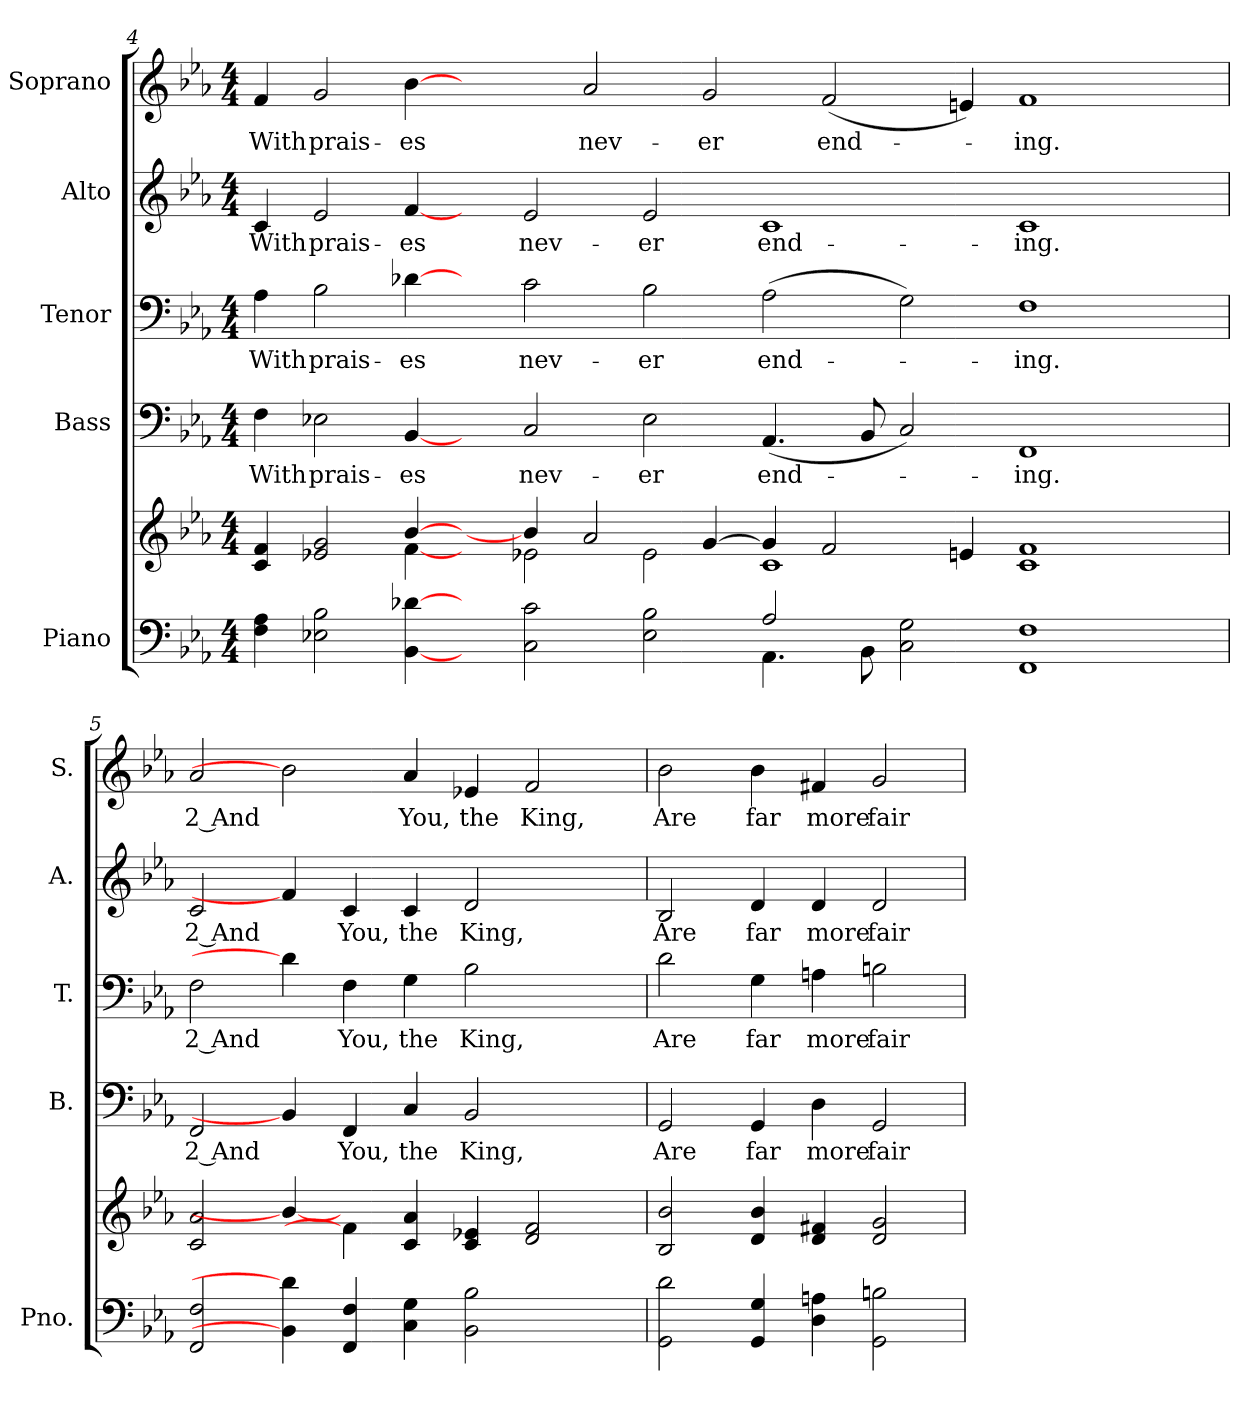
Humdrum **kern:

**kern	**kern	**kern	**text	**kern	**text	**kern	**text	**kern	**text
*part5	*part5	*part4	*part4	*part3	*part3	*part2	*part2	*part1	*part1
*staff6	*staff5	*staff4	*staff4	*staff3	*staff3	*staff2	*staff2	*staff1	*staff1
*I"Piano	*	*I"Bass	*	*I"Tenor	*	*I"Alto	*	*I"Soprano	*
*I'Pno.	*	*I'B.	*	*I'T.	*	*I'A.	*	*I'S.	*
!!LO:PB:g=z
*clefF4	*clefG2	*clefF4	*	*clefF4	*	*clefG2	*	*clefG2	*
*k[b-e-a-]	*k[b-e-a-]	*k[b-e-a-]	*	*k[b-e-a-]	*	*k[b-e-a-]	*	*k[b-e-a-]	*
*E-:	*E-:	*E-:	*	*E-:	*	*E-:	*	*E-:	*
*M4/4	*M4/4	*M4/4	*	*M4/4	*	*M4/4	*	*M4/4	*
=4	=4	=4	=4	=4	=4	=4	=4	=4	=4
*^	*^	*	*	*	*	*	*	*	*
!	!	!	!	!	!LO:LY:b:color=#000000	!	!	!	!	!	!
!	!	!	!	!	!	!	!LO:LY:b:color=#000000	!	!	!	!
!	!	!	!	!	!	!	!	!	!LO:LY:b:color=#000000	!	!
!	!	!	!	!	!	!	!	!	!	!	!LO:LY:b:color=#000000
4Fi\ 4A-i	1ryy	4ci/ 4fi	4ryy	4Fi\	With	4A-i\	With	4ci/	With	4fi/	With
!	!	!	!	!	!LO:LY:b:color=#000000	!	!	!	!	!	!
!	!	!	!	!	!	!	!LO:LY:b:color=#000000	!	!	!	!
!	!	!	!	!	!	!	!	!	!LO:LY:b:color=#000000	!	!
!	!	!	!	!	!	!	!	!	!	!	!LO:LY:b:color=#000000
2E-Xi\ 2B-i	.	2e-Xi/ 2gi	2ryy	2E-Xi\	prais-	2B-i\	prais-	2e-i/	prais-	2gi/	prais-
!	!	!	!	!	!LO:LY:b:color=#000000	!	!	!	!	!	!
!	!	!	!	!	!	!	!LO:LY:b:color=#000000	!	!	!	!
!	!	!	!	!	!	!	!	!	!LO:LY:b:color=#000000	!	!
!	!	!	!	!	!	!	!	!	!	!	!LO:LY:b:color=#000000
[4BB-i\ [4d-Xi	.	[>4b-i/	[4fi\	[4BB-i/	-es	[4d-Xi\	-es	[4fi/	-es	[4b-i\	-es
4ryy	1ryy	4ryy	4ryy	4ryy	.	4ryy	.	4ryy	.	2ryy	.
!	!	!	!	!	!LO:LY:b:color=#000000	!	!	!	!	!	!
!	!	!	!	!	!	!	!LO:LY:b:color=#000000	!	!	!	!
!	!	!	!	!	!	!	!	!	!LO:LY:b:color=#000000	!	!
2Ci\ 2ci	.	4b-i/]	2e-Xi\	2Ci/	nev-	2ci\	nev-	2e-i/	nev-	.	.
!	!	!	!	!	!	!	!	!	!	!	!LO:LY:b:color=#000000
.	.	2a-i/	.	.	.	.	.	.	.	2a-i/	nev-
!	!	!	!	!	!LO:LY:b:color=#000000	!	!	!	!	!	!
!	!	!	!	!	!	!	!LO:LY:b:color=#000000	!	!	!	!
!	!	!	!	!	!	!	!	!	!LO:LY:b:color=#000000	!	!
2E-i\ 2B-i	.	.	2e-i\	2E-i\	-er	2B-i\	-er	2e-i/	-er	.	.
!	!	!	!	!	!	!	!	!	!	!	!LO:LY:b:color=#000000
.	4ryy	[>4gi/	.	.	.	.	.	.	.	2gi/	-er
!	!	!	!	!	!LO:LY:b:color=#000000	!	!	!	!	!	!
!	!	!	!	!	!	!	!LO:LY:b:color=#000000	!	!	!	!
!	!	!	!	!	!	!	!	!	!LO:LY:b:color=#000000	!	!
2A-i/	4.AA-i\	4gi/]	1ci	(4.AA-i/	end-	(2A-i\	end-	1ci	end-	.	.
!	!	!	!	!	!	!	!	!	!	!	!LO:LY:b:color=#000000
.	.	2fi/	.	.	.	.	.	.	.	(2fi/	end-
.	8BB-i\	.	.	8BB-i/	.	.	.	.	.	.	.
2Ci\ 2Gi	2ryy	.	.	2Ci/)	.	2Gi\)	.	.	.	.	.
.	.	(4eni/	.	.	.	.	.	.	.	4eni/)	.
!	!	!	!	!	!LO:LY:b:color=#000000	!	!	!	!	!	!
!	!	!	!	!	!	!	!LO:LY:b:color=#000000	!	!	!	!
!	!	!	!	!	!	!	!	!	!LO:LY:b:color=#000000	!	!
!	!	!	!	!	!	!	!	!	!	!	!LO:LY:b:color=#000000
1FFi 1Fi	4ryy	1ci 1fi	4ryy	1FFi	-ing.	1Fi	-ing.	1ci	-ing.	1fi	-ing.
.	2ryy	.	2ryy	.	.	.	.	.	.	.	.
.	4ryy	.	4ryy	.	.	.	.	.	.	.	.
*v	*v	*	*	*	*	*	*	*	*	*	*
*	*v	*v	*	*	*	*	*	*	*	*
!!LO:PB:g=z
=5	=5	=5	=5	=5	=5	=5	=5	=5	=5
*^	*^	*	*	*	*	*	*	*	*
!	!	!	!	!	!LO:LY:b:color=#000000	!	!	!	!	!	!
*v	*v	*	*	*	*	*	*	*	*	*	*
*	*v	*v	*	*	*	*	*	*	*	*
*^	*^	*	*	*	*	*	*	*	*
!	!	!	!	!	!	!	!LO:LY:b:color=#000000	!	!	!	!
*v	*v	*	*	*	*	*	*	*	*	*	*
*	*v	*v	*	*	*	*	*	*	*	*
*^	*^	*	*	*	*	*	*	*	*
!	!	!	!	!	!	!	!	!	!LO:LY:b:color=#000000	!	!
*v	*v	*	*	*	*	*	*	*	*	*	*
*	*v	*v	*	*	*	*	*	*	*	*
*^	*^	*	*	*	*	*	*	*	*
!	!	!	!	!	!	!	!	!	!	!	!LO:LY:b:color=#000000
*v	*v	*	*	*	*	*	*	*	*	*	*
*	*v	*v	*	*	*	*	*	*	*	*
2FFi/ 2Fi	2ci/ 2a-i	2FFi/	2 And	2Fi\	2 And	2ci/	2 And	2a-i/	2 And
4BB-i\] 4d-i]	4b-i/_	4BB-i/]	.	4d-i\]	.	4fi/]	.	2b-i\]	.
!	!	!	!LO:LY:b:color=#000000	!	!	!	!	!	!
!	!	!	!	!	!LO:LY:b:color=#000000	!	!	!	!
!	!	!	!	!	!	!	!LO:LY:b:color=#000000	!	!
4FFi/ 4Fi	4fi\]	4FFi/	You,	4Fi\	You,	4ci/	You,	.	.
!	!	!	!LO:LY:b:color=#000000	!	!	!	!	!	!
!	!	!	!	!	!LO:LY:b:color=#000000	!	!	!	!
!	!	!	!	!	!	!	!LO:LY:b:color=#000000	!	!
!	!	!	!	!	!	!	!	!	!LO:LY:b:color=#000000
4Ci\ 4Gi	4ci/ 4a-i	4Ci/	the	4Gi\	the	4ci/	the	4a-i/	You,
!	!	!	!LO:LY:b:color=#000000	!	!	!	!	!	!
!	!	!	!	!	!LO:LY:b:color=#000000	!	!	!	!
!	!	!	!	!	!	!	!LO:LY:b:color=#000000	!	!
!	!	!	!	!	!	!	!	!	!LO:LY:b:color=#000000
2BB-i\ 2B-i	4ci/ 4e-Xi	2BB-i/	King,	2B-i\	King,	2di/	King,	4e-Xi/	the
!	!	!	!	!	!	!	!	!	!LO:LY:b:color=#000000
.	2di/ 2fi	.	.	.	.	.	.	2fi/	King,
4ryy	.	4ryy	.	4ryy	.	4ryy	.	.	.
=6	=6	=6	=6	=6	=6	=6	=6	=6	=6
!	!	!	!LO:LY:b:color=#000000	!	!	!	!	!	!
!	!	!	!	!	!LO:LY:b:color=#000000	!	!	!	!
!	!	!	!	!	!	!	!LO:LY:b:color=#000000	!	!
!	!	!	!	!	!	!	!	!	!LO:LY:b:color=#000000
2GGi\ 2di	2B-i/ 2b-i	2GGi/	Are	2di\	Are	2B-i/	Are	2b-i\	Are
!	!	!	!LO:LY:b:color=#000000	!	!	!	!	!	!
!	!	!	!	!	!LO:LY:b:color=#000000	!	!	!	!
!	!	!	!	!	!	!	!LO:LY:b:color=#000000	!	!
!	!	!	!	!	!	!	!	!	!LO:LY:b:color=#000000
4GGi/ 4Gi	4di/ 4b-i	4GGi/	far	4Gi\	far	4di/	far	4b-i\	far
!	!	!	!LO:LY:b:color=#000000	!	!	!	!	!	!
!	!	!	!	!	!LO:LY:b:color=#000000	!	!	!	!
!	!	!	!	!	!	!	!LO:LY:b:color=#000000	!	!
!	!	!	!	!	!	!	!	!	!LO:LY:b:color=#000000
4Di\ 4Ani	4di/ 4f#Xi	4Di\	more	4Ani\	more	4di/	more	4f#Xi/	more
!	!	!	!LO:LY:b:color=#000000	!	!	!	!	!	!
!	!	!	!	!	!LO:LY:b:color=#000000	!	!	!	!
!	!	!	!	!	!	!	!LO:LY:b:color=#000000	!	!
!	!	!	!	!	!	!	!	!	!LO:LY:b:color=#000000
2GGi\ 2Bni	2di/ 2gi	2GGi/	fair	2Bni\	fair	2di/	fair	2gi/	fair
=	=	=	=	=	=	=	=	=	=
*-	*-	*-	*-	*-	*-	*-	*-	*-	*-
